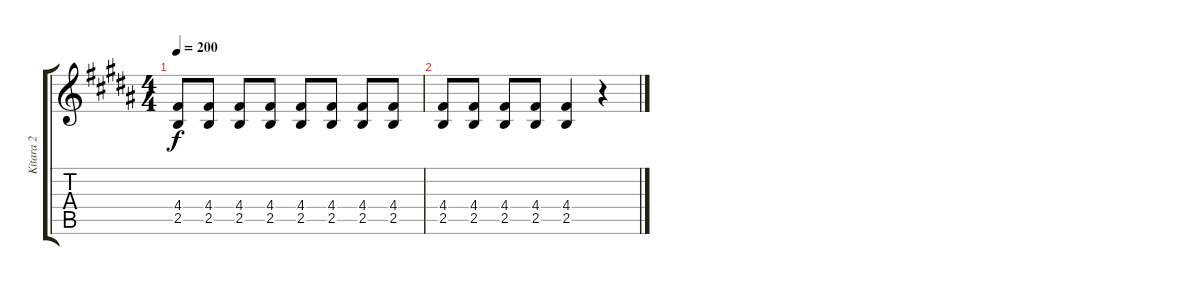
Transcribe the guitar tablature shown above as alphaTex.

\track ("Kitara 2" "Kitara 2") {instrument distortionguitar}
\staff {score tabs}
\tuning (E4 B3 G3 D3 A2 E2) {hide}
\ts (4 4)
\tempo 200
\clef g2
\ks b
(4.4 2.5).8{dy f} (4.4 2.5).8 (4.4 2.5).8 (4.4 2.5).8 (4.4 2.5).8 (4.4 2.5).8 (4.4 2.5).8 (4.4 2.5).8 |
(4.4 2.5).8 (4.4 2.5).8 (4.4 2.5).8 (4.4 2.5).8 (4.4 2.5).4 r.4
